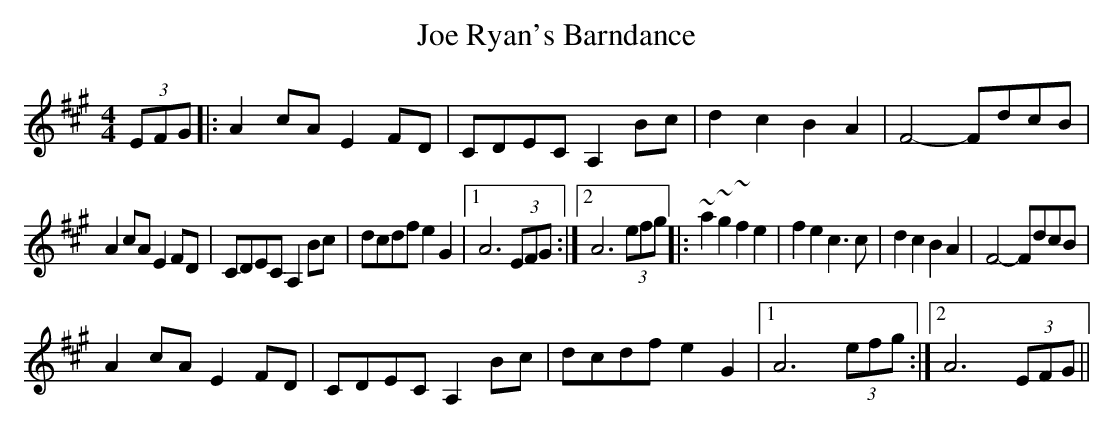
X:1
T:Joe Ryan's Barndance
M:4/4
L:1/8
K:A
(3EFG |: A2cA E2FD | CDEC A,2Bc | d2c2B2A2 | F4- FdcB |
!A2cA E2FD | CDEC A,2Bc | dcdf e2G2 |1 A6 (3EFG :|2 A6 (3efg ||
|:~a2 ~g2 ~f2 e2 | f2 e2 c3c | d2 c2 B2 A2 | F4- FdcB |
!A2cA E2FD | CDEC A,2Bc | dcdf e2G2 |1 A6 (3efg :|2 A6 (3EFG ||
